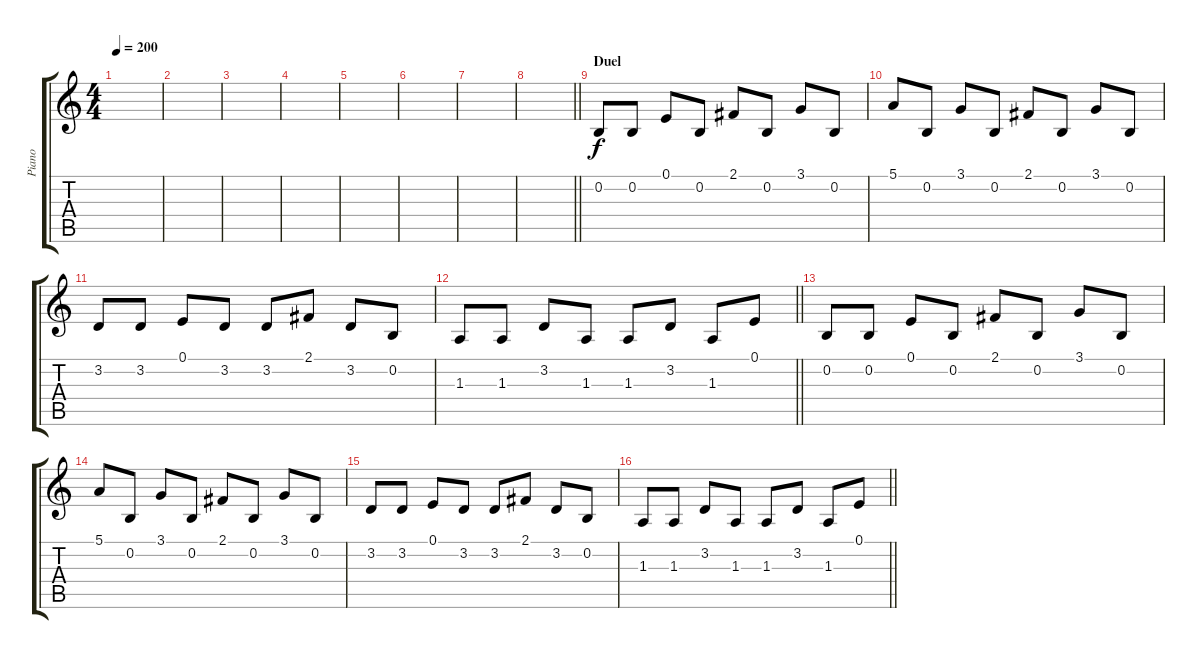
\track ("Piano" "Piano") {instrument acousticgrandpiano}
\staff {score tabs}
\tuning (E4 B3 Ab3 E3 B2 E2) {hide}
\ts (4 4)
\tempo 200
\clef g2
\ks c
|
|
|
|
|
|
|
\barLineRight lightlight
|
\section ("" "Duel")
0.2.8 0.2.8 0.1.8 0.2.8 2.1.8 0.2.8 3.1.8 0.2.8 |
5.1.8 0.2.8 3.1.8 0.2.8 2.1.8 0.2.8 3.1.8 0.2.8 |
3.2.8 3.2.8 0.1.8 3.2.8 3.2.8 2.1.8 3.2.8 0.2.8 |
\barLineRight lightlight
1.3.8 1.3.8 3.2.8 1.3.8 1.3.8 3.2.8 1.3.8 0.1.8 |
0.2.8 0.2.8 0.1.8 0.2.8 2.1.8 0.2.8 3.1.8 0.2.8 |
5.1.8 0.2.8 3.1.8 0.2.8 2.1.8 0.2.8 3.1.8 0.2.8 |
3.2.8 3.2.8 0.1.8 3.2.8 3.2.8 2.1.8 3.2.8 0.2.8 |
\barLineRight lightlight
1.3.8 1.3.8 3.2.8 1.3.8 1.3.8 3.2.8 1.3.8 0.1.8
